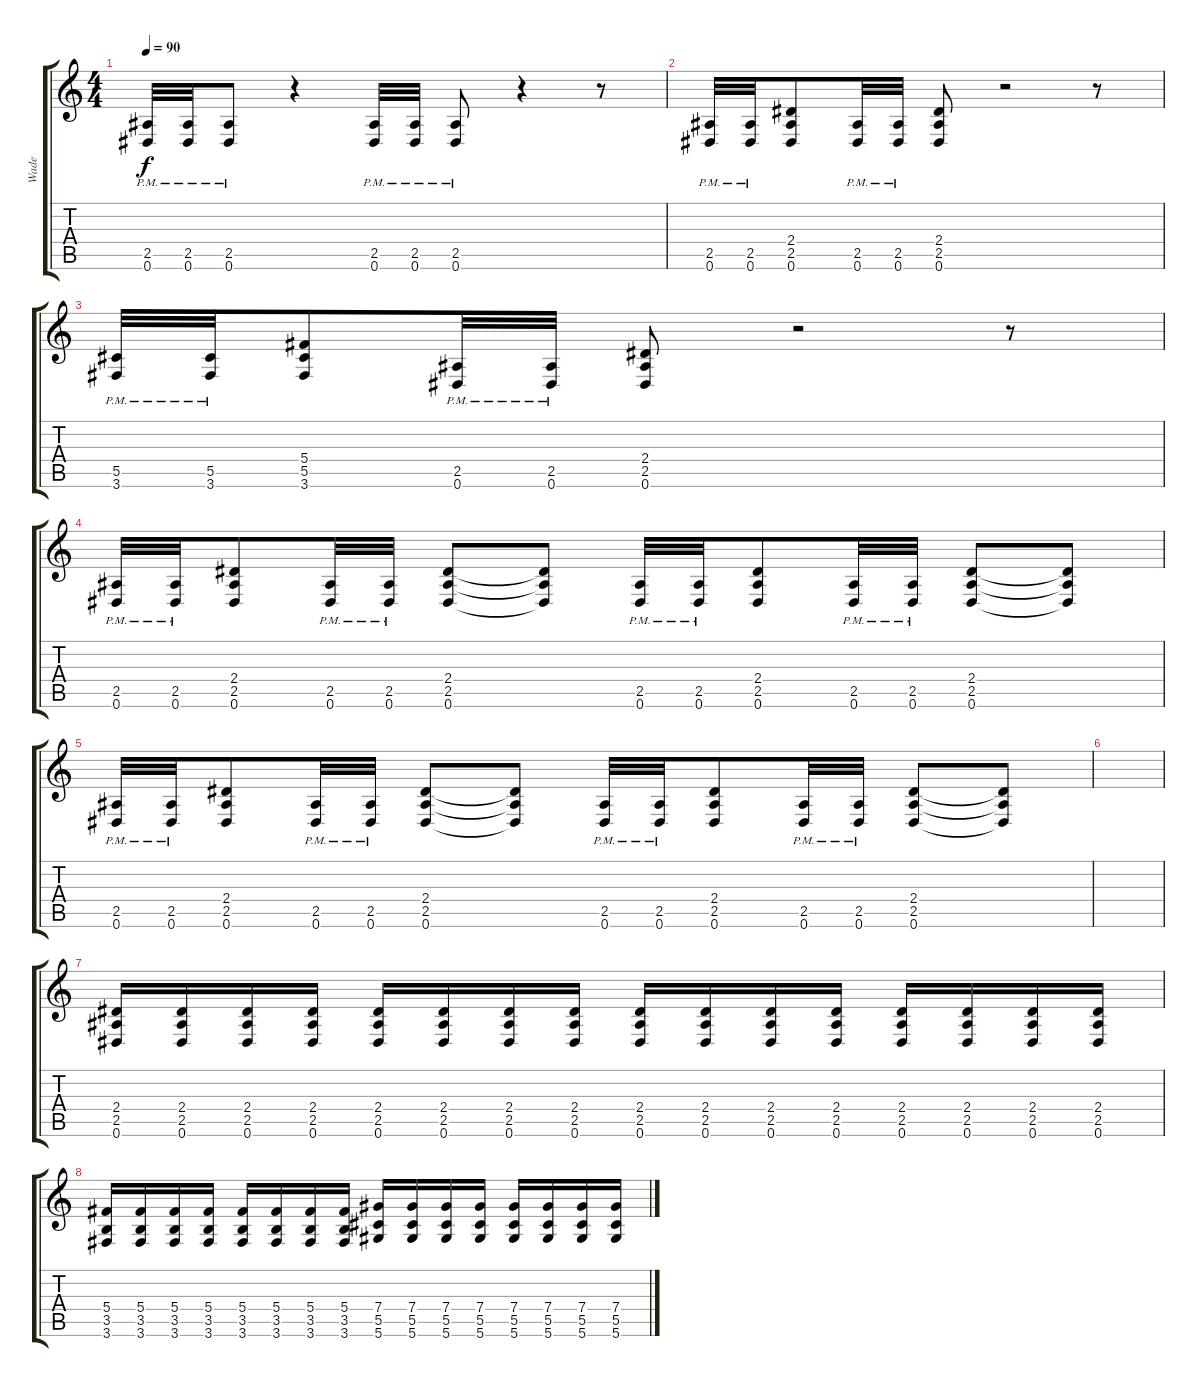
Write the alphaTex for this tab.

\track ("Wade" "Wade") {instrument distortionguitar}
\staff {score tabs}
\tuning (Eb4 Bb3 Gb3 Db3 Ab2 Eb2) {hide}
\ts (4 4)
\tempo 90
\clef g2
\ks c
(2.5{pm} 0.6{pm}).32{dy f volume 13} (2.5{pm} 0.6{pm}).32 (2.5{pm} 0.6{pm}).8 r.4 (2.5{pm} 0.6{pm}).32{volume 13} (2.5{pm} 0.6{pm}).32 (2.5{pm} 0.6{pm}).8 r.4 r.8 |
(2.5{pm} 0.6{pm}).32{volume 13} (2.5{pm} 0.6{pm}).32 (2.4 2.5 0.6).8 (2.5{pm} 0.6{pm}).32 (2.5{pm} 0.6{pm}).32 (2.4 2.5 0.6).8 r.2 r.8 |
(5.5{pm} 3.6{pm}).32{volume 13} (5.5{pm} 3.6{pm}).32 (5.4 5.5 3.6).8 (2.5{pm} 0.6{pm}).32 (2.5{pm} 0.6{pm}).32 (2.4 2.5 0.6).8 r.2 r.8 |
(2.5{pm} 0.6{pm}).32{volume 13} (2.5{pm} 0.6{pm}).32 (2.4 2.5 0.6).8 (2.5{pm} 0.6{pm}).32 (2.5{pm} 0.6{pm}).32 (2.4 2.5 0.6).8 (2.4{t} 2.5{t} 0.6{t}).8 (2.5{pm} 0.6{pm}).32{volume 13} (2.5{pm} 0.6{pm}).32 (2.4 2.5 0.6).8 (2.5{pm} 0.6{pm}).32 (2.5{pm} 0.6{pm}).32 (2.4 2.5 0.6).8 (2.4{t} 2.5{t} 0.6{t}).8 |
(2.5{pm} 0.6{pm}).32{volume 13} (2.5{pm} 0.6{pm}).32 (2.4 2.5 0.6).8 (2.5{pm} 0.6{pm}).32 (2.5{pm} 0.6{pm}).32 (2.4 2.5 0.6).8 (2.4{t} 2.5{t} 0.6{t}).8 (2.5{pm} 0.6{pm}).32{volume 13} (2.5{pm} 0.6{pm}).32 (2.4 2.5 0.6).8 (2.5{pm} 0.6{pm}).32 (2.5{pm} 0.6{pm}).32 (2.4 2.5 0.6).8 (2.4{t} 2.5{t} 0.6{t}).8 |
|
(2.4 2.5 0.6).16 (2.4 2.5 0.6).16 (2.4 2.5 0.6).16 (2.4 2.5 0.6).16 (2.4 2.5 0.6).16 (2.4 2.5 0.6).16 (2.4 2.5 0.6).16 (2.4 2.5 0.6).16 (2.4 2.5 0.6).16 (2.4 2.5 0.6).16 (2.4 2.5 0.6).16 (2.4 2.5 0.6).16 (2.4 2.5 0.6).16 (2.4 2.5 0.6).16 (2.4 2.5 0.6).16 (2.4 2.5 0.6).16 |
(5.4 3.5 3.6).16 (5.4 3.5 3.6).16 (5.4 3.5 3.6).16 (5.4 3.5 3.6).16 (5.4 3.5 3.6).16 (5.4 3.5 3.6).16 (5.4 3.5 3.6).16 (5.4 3.5 3.6).16 (7.4 5.5 5.6).16 (7.4 5.5 5.6).16 (7.4 5.5 5.6).16 (7.4 5.5 5.6).16 (7.4 5.5 5.6).16 (7.4 5.5 5.6).16 (7.4 5.5 5.6).16 (7.4 5.5 5.6).16
